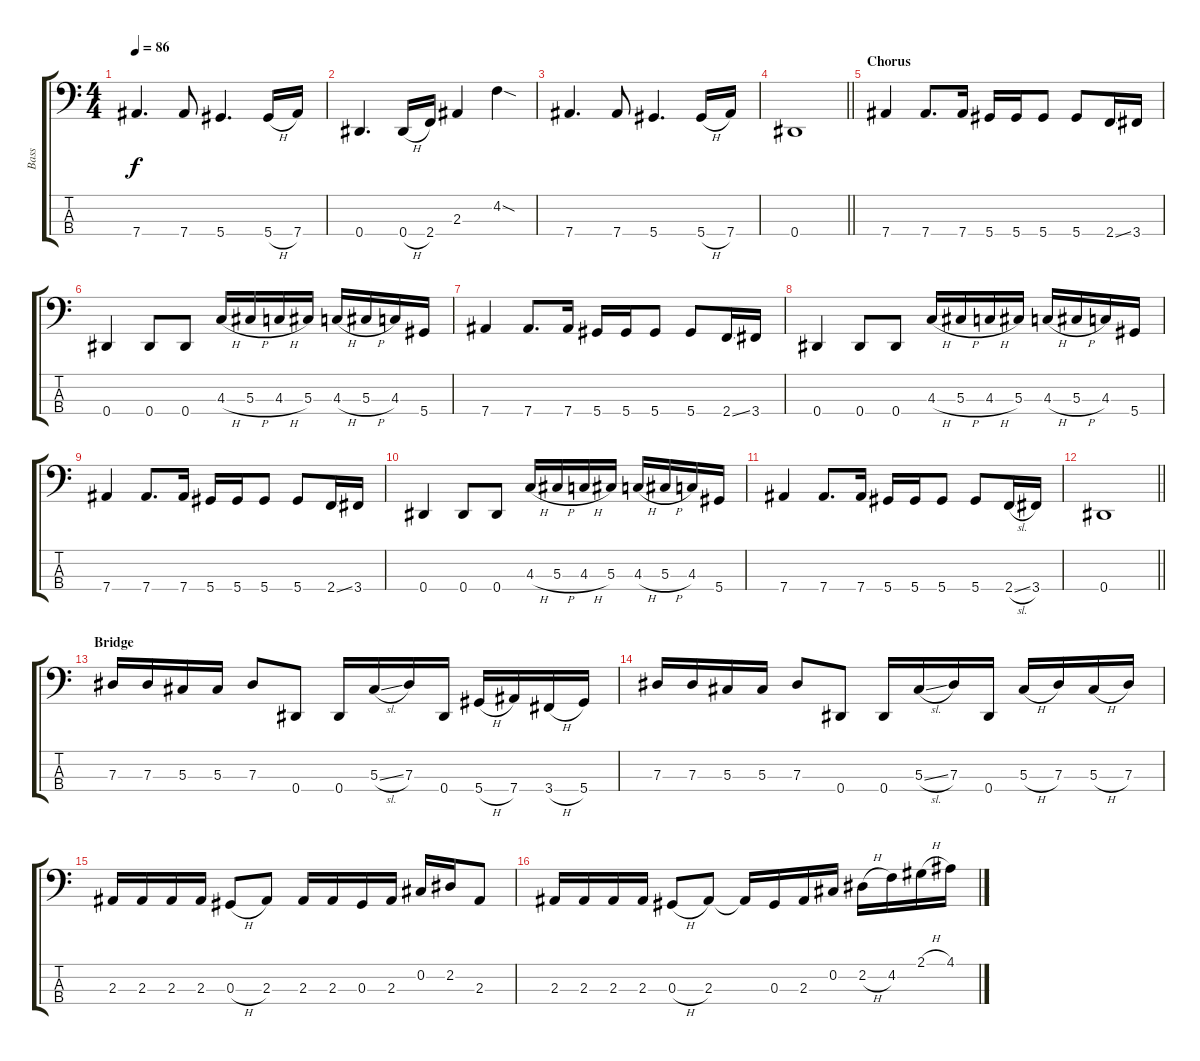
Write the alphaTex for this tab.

\track ("Bass" "Bass") {instrument electricbassfinger}
\staff {score tabs}
\tuning (Gb2 Db2 Ab1 Eb1) {hide}
\ts (4 4)
\tempo 86
\clef f4
\ks c
7.4.4{d dy f} 7.4.8 5.4.4{d} 5.4{h}.16 7.4.16 |
0.4.4{d} 0.4{h}.16 2.4.16 2.3.4 4.2{sod}.4 |
7.4.4{d} 7.4.8 5.4.4{d} 5.4{h}.16 7.4.16 |
\barLineRight lightlight
0.4.1 |
\section ("" "Chorus")
7.4.4 7.4.8{d} 7.4.16 5.4.16 5.4.16 5.4.8 5.4.8 2.4{ss}.16 3.4.16 |
0.4.4 0.4.8 0.4.8 4.3{h}.16 5.3{h}.16 4.3{h}.16 5.3.16 4.3{h}.16 5.3{h}.16 4.3.16 5.4.16 |
7.4.4 7.4.8{d} 7.4.16 5.4.16 5.4.16 5.4.8 5.4.8 2.4{ss}.16 3.4.16 |
0.4.4 0.4.8 0.4.8 4.3{h}.16 5.3{h}.16 4.3{h}.16 5.3.16 4.3{h}.16 5.3{h}.16 4.3.16 5.4.16 |
7.4.4 7.4.8{d} 7.4.16 5.4.16 5.4.16 5.4.8 5.4.8 2.4{ss}.16 3.4.16 |
0.4.4 0.4.8 0.4.8 4.3{h}.16 5.3{h}.16 4.3{h}.16 5.3.16 4.3{h}.16 5.3{h}.16 4.3.16 5.4.16 |
7.4.4 7.4.8{d} 7.4.16 5.4.16 5.4.16 5.4.8 5.4.8 2.4{sl}.16 3.4.16 |
\barLineRight lightlight
0.4.1 |
\section ("" "Bridge")
7.3.16 7.3.16 5.3.16 5.3.16 7.3.8 0.4.8 0.4.16 5.3{sl}.16 7.3.16 0.4.16 5.4{h}.16 7.4.16 3.4{h}.16 5.4.16 |
7.3.16 7.3.16 5.3.16 5.3.16 7.3.8 0.4.8 0.4.16 5.3{sl}.16 7.3.16 0.4.16 5.3{h}.16 7.3.16 5.3{h}.16 7.3.16 |
2.3.16 2.3.16 2.3.16 2.3.16 0.3{h}.8 2.3.8 2.3.16 2.3.16 0.3.16 2.3.16 0.2.16 2.2.16 2.3.8 |
2.3.16 2.3.16 2.3.16 2.3.16 0.3{h}.8 2.3.8 2.3{t}.16 0.3.16 2.3.16 0.2.16 2.2{h}.16 4.2.16 2.1{h}.16 4.1.16
